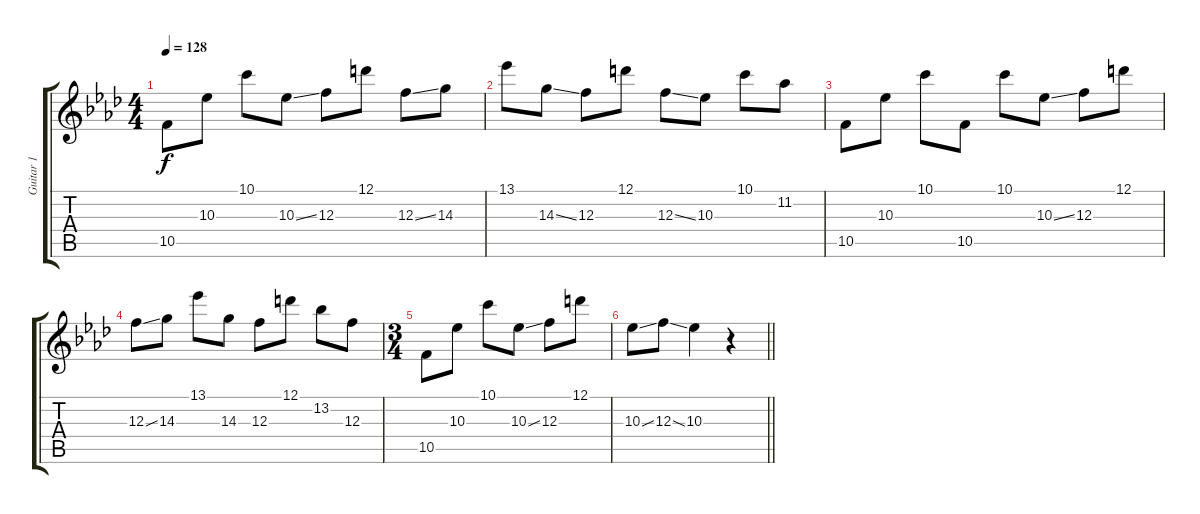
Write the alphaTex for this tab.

\track ("Guitar 1" "Guitar 1") {instrument acousticguitarsteel}
\staff {score tabs}
\tuning (D4 A3 F3 C3 G2 D2) {hide}
\ts (4 4)
\tempo 128
\clef g2
\ks fminor
10.5.8{dy f} 10.3.8 10.1.8 10.3{ss}.8 12.3.8 12.1.8 12.3{ss}.8 14.3.8 |
13.1.8 14.3{ss}.8 12.3.8 12.1.8 12.3{ss}.8 10.3.8 10.1.8 11.2.8 |
10.5.8 10.3.8 10.1.8 10.5.8 10.1.8 10.3{ss}.8 12.3.8 12.1.8 |
12.3{ss}.8 14.3.8 13.1.8 14.3.8 12.3.8 12.1.8 13.2.8 12.3.8 |
\ts (3 4)
10.5.8 10.3.8 10.1.8 10.3{ss}.8 12.3.8 12.1.8 |
\barLineRight lightlight
10.3{ss}.8 12.3{ss}.8 10.3.4 r.4
